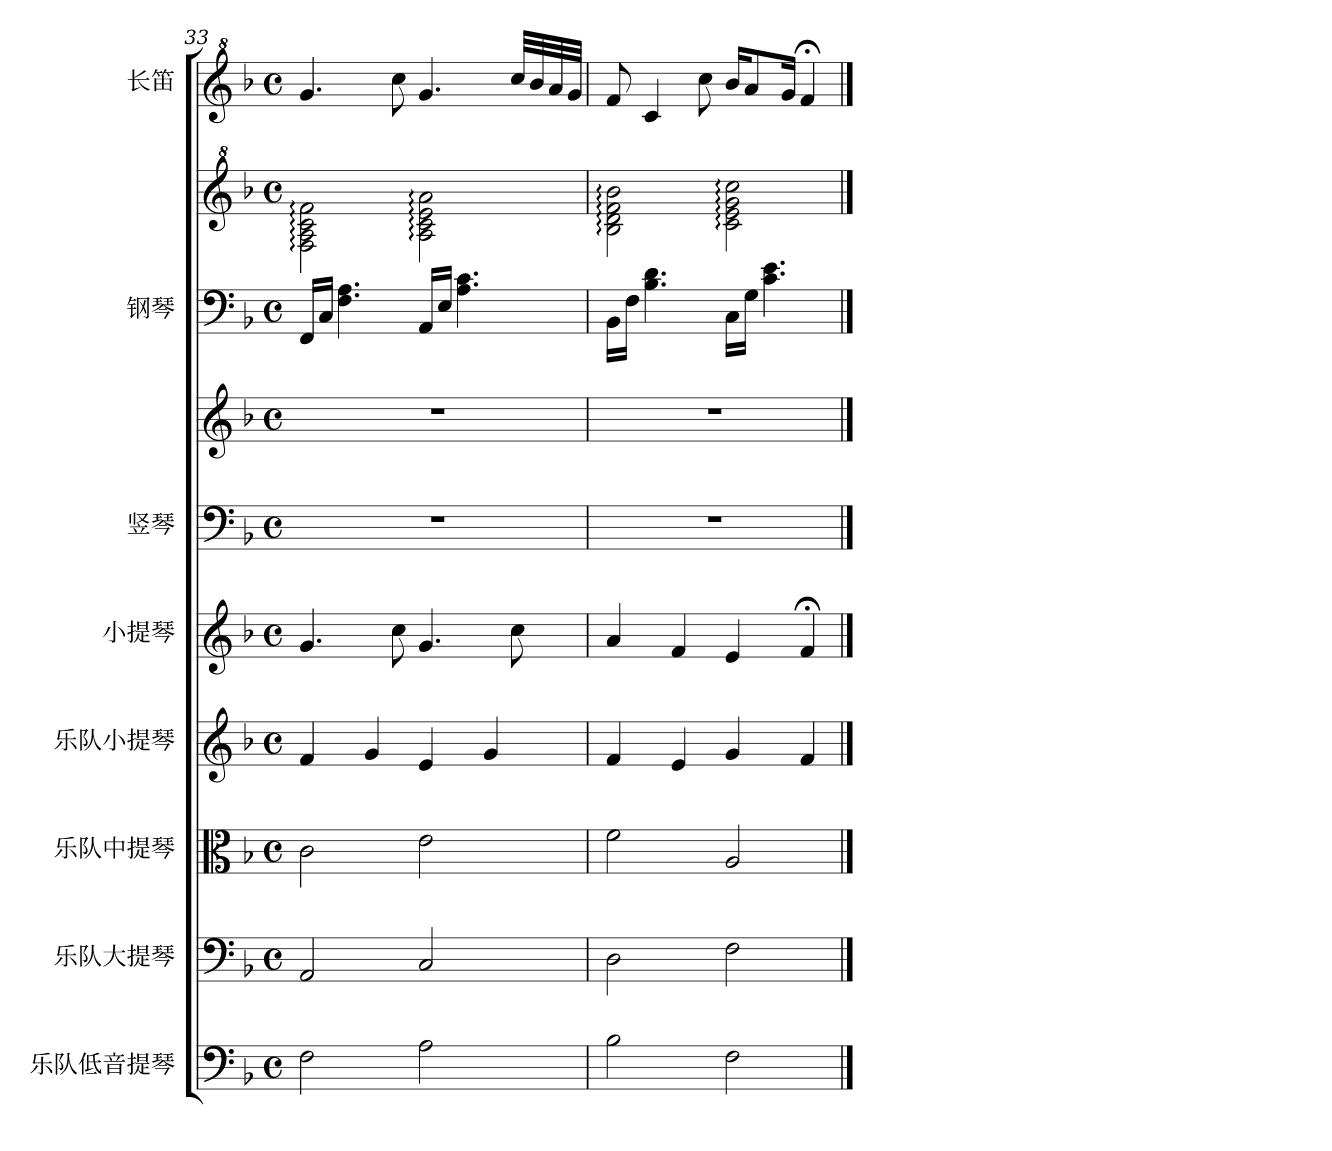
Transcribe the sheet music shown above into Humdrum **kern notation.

**kern	**kern	**kern	**kern	**kern	**kern	**kern	**kern	**kern	**kern
*part8	*part7	*part6	*part5	*part4	*part3	*part3	*part2	*part2	*part1
*staff10	*staff9	*staff8	*staff7	*staff6	*staff5	*staff4	*staff3	*staff2	*staff1
*I"乐队低音提琴	*I"乐队大提琴	*I"乐队中提琴	*I"乐队小提琴	*I"小提琴	*I"竖琴	*	*I"钢琴	*	*I"长笛
*clefF4	*clefF4	*clefC3	*clefG2	*clefG2	*clefF4	*clefG2	*clefF4	*clefG^2	*clefG^2
*ITrd7c12	*	*	*	*	*	*	*	*	*
*k[b-]	*k[b-]	*k[b-]	*k[b-]	*k[b-]	*k[b-]	*k[b-]	*k[b-]	*k[b-]	*k[b-]
*M4/4	*M4/4	*M4/4	*M4/4	*M4/4	*M4/4	*M4/4	*M4/4	*M4/4	*M4/4
*met(c)	*met(c)	*met(c)	*met(c)	*met(c)	*met(c)	*met(c)	*met(c)	*met(c)	*met(c)
=33	=33	=33	=33	=33	=33	=33	=33	=33	=33
2FF\	2AA/	2c\	4f/	4.g/	1r	1r	16FF/LL	2f\: 2a\: 2cc\: 2ff\:	4.gg/
.	.	.	.	.	.	.	16C/JJ	.	.
.	.	.	.	.	.	.	4.F\ 4.A\	.	.
.	.	.	4g/	.	.	.	.	.	.
.	.	.	.	8cc\	.	.	.	.	8ccc\
2AA\	2C/	2e\	4e/	4.g/	.	.	16AA/LL	2a\: 2cc\: 2ee\: 2aa\:	4.gg/
.	.	.	.	.	.	.	16E/JJ	.	.
.	.	.	.	.	.	.	4.A\ 4.c\	.	.
.	.	.	4g/	.	.	.	.	.	.
.	.	.	.	8cc\	.	.	.	.	32ccc/LLL
.	.	.	.	.	.	.	.	.	32bb-/
.	.	.	.	.	.	.	.	.	32aa/
.	.	.	.	.	.	.	.	.	32gg/JJJ
=34	=34	=34	=34	=34	=34	=34	=34	=34	=34
2BB-\	2D\	2f\	4f/	4a/	1r	1r	16BB-\LL	2b-\: 2dd\: 2ff\: 2bb-\:	8ff/
.	.	.	.	.	.	.	16F\JJ	.	.
.	.	.	.	.	.	.	4.B-\ 4.d\	.	4cc/
.	.	.	4e/	4f/	.	.	.	.	.
.	.	.	.	.	.	.	.	.	8ccc\
2FF\	2F\	2A/	4g/	4e/	.	.	16C\LL	2cc\: 2ee\: 2gg\: 2ccc\:	16bb-/KL
.	.	.	.	.	.	.	16G\JJ	.	8aa/
.	.	.	.	.	.	.	4.c\ 4.e\	.	.
.	.	.	.	.	.	.	.	.	16gg/Jk
.	.	.	4f/	4f;</	.	.	.	.	4ff;</
==	==	==	==	==	==	==	==	==	==
*-	*-	*-	*-	*-	*-	*-	*-	*-	*-
